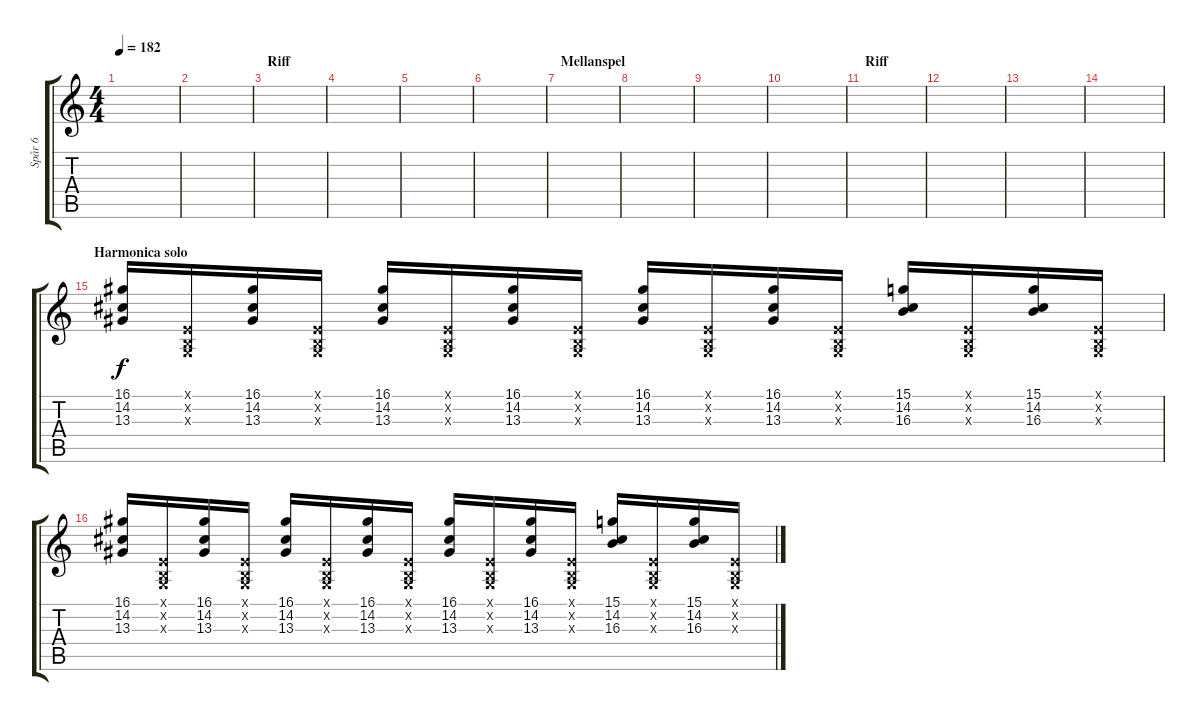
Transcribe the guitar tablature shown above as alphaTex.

\track ("Spår 6" "Spår 6") {instrument harmonica}
\staff {score tabs}
\tuning (E4 B3 G3 D3 A2 E2) {hide}
\ts (4 4)
\tempo 182
\clef g2
\ks c
|
|
\section ("" "Riff")
|
|
|
|
\section ("" "Mellanspel")
|
|
|
|
\section ("" "Riff")
|
|
|
|
\section ("" "Harmonica solo")
(16.1 14.2 13.3).16 (0.1{x} 0.2{x} 0.3{x}).16 (16.1 14.2 13.3).16 (0.1{x} 0.2{x} 0.3{x}).16 (16.1 14.2 13.3).16 (0.1{x} 0.2{x} 0.3{x}).16 (16.1 14.2 13.3).16 (0.1{x} 0.2{x} 0.3{x}).16 (16.1 14.2 13.3).16 (0.1{x} 0.2{x} 0.3{x}).16 (16.1 14.2 13.3).16 (0.1{x} 0.2{x} 0.3{x}).16 (15.1 14.2 16.3).16 (0.1{x} 0.2{x} 0.3{x}).16 (15.1 14.2 16.3).16 (0.1{x} 0.2{x} 0.3{x}).16 |
(16.1 14.2 13.3).16 (0.1{x} 0.2{x} 0.3{x}).16 (16.1 14.2 13.3).16 (0.1{x} 0.2{x} 0.3{x}).16 (16.1 14.2 13.3).16 (0.1{x} 0.2{x} 0.3{x}).16 (16.1 14.2 13.3).16 (0.1{x} 0.2{x} 0.3{x}).16 (16.1 14.2 13.3).16 (0.1{x} 0.2{x} 0.3{x}).16 (16.1 14.2 13.3).16 (0.1{x} 0.2{x} 0.3{x}).16 (15.1 14.2 16.3).16 (0.1{x} 0.2{x} 0.3{x}).16 (15.1 14.2 16.3).16 (0.1{x} 0.2{x} 0.3{x}).16
